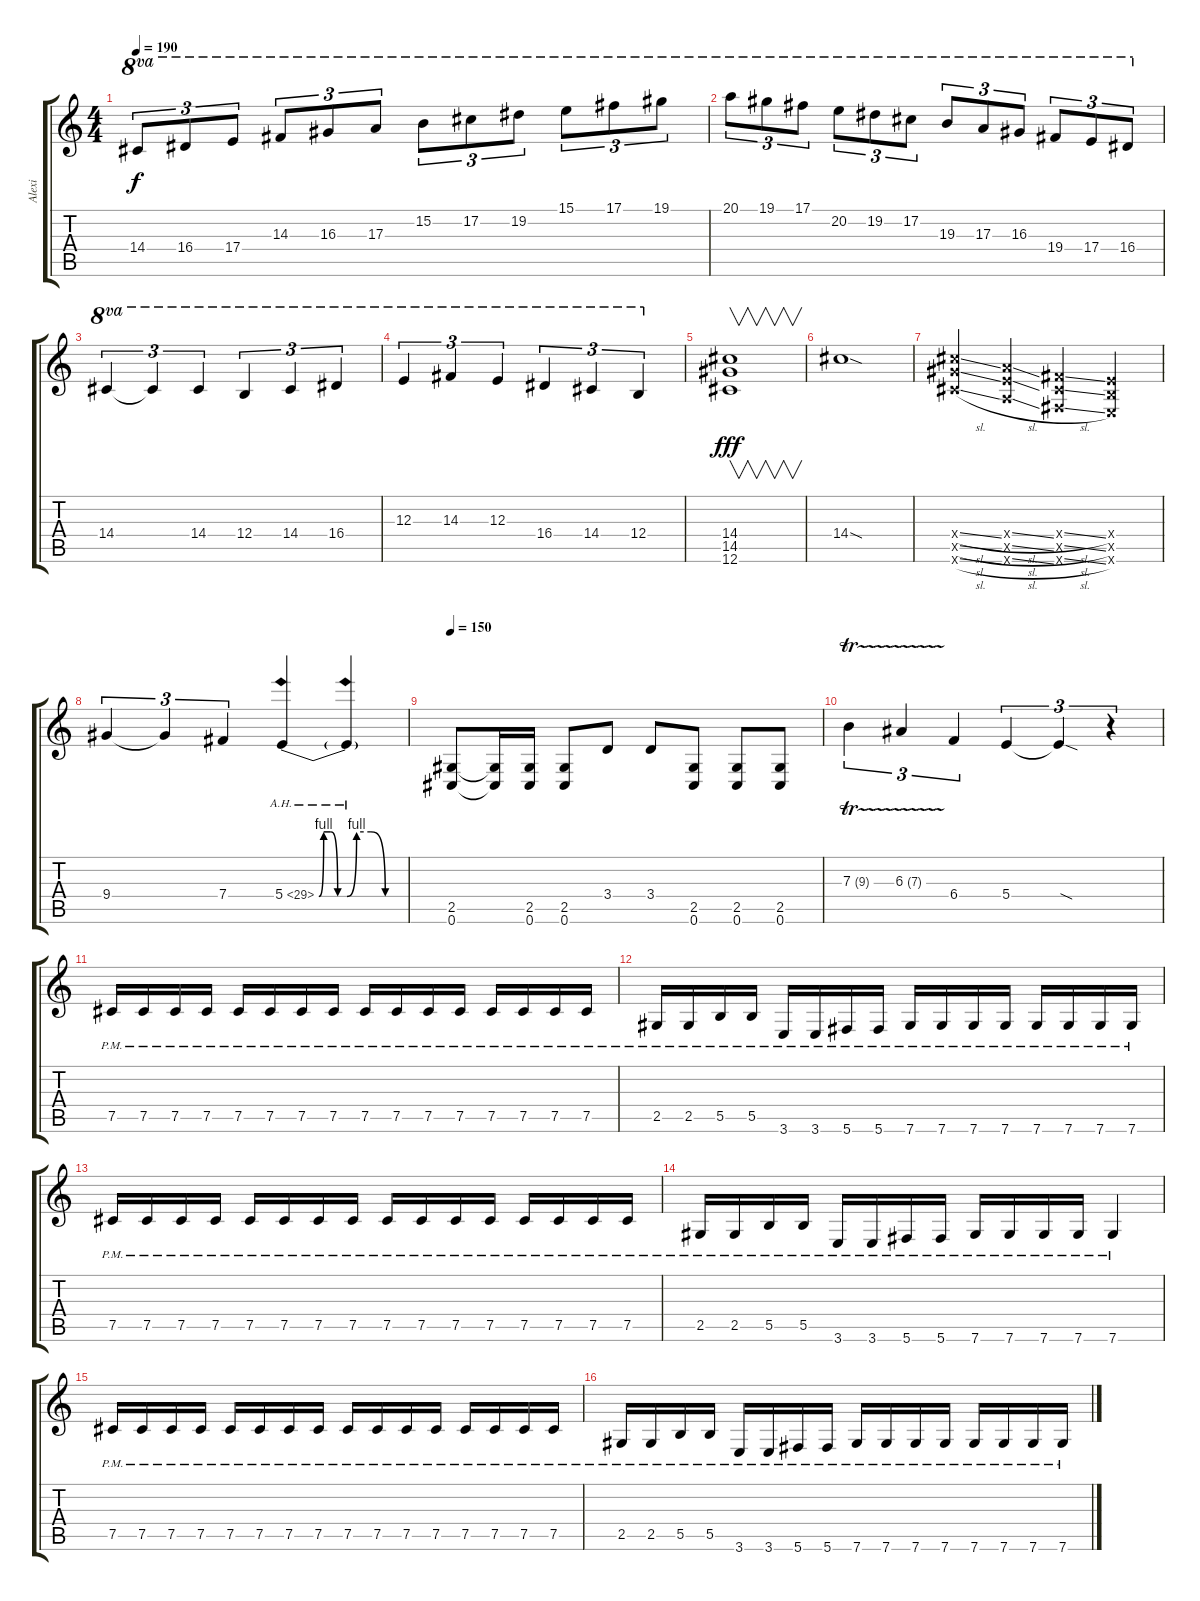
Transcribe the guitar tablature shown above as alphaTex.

\track ("Alexi" "Alexi") {instrument distortionguitar}
\staff {score tabs}
\tuning (Db4 Ab3 E3 B2 Gb2 Db2) {hide}
\ts (4 4)
\tempo 190
\clef g2
\ks c
14.4.8{tu (3 2) ot 8va dy f} 16.4.8{tu (3 2) ot 8va} 17.4.8{tu (3 2) ot 8va} 14.3.8{tu (3 2) ot 8va} 16.3.8{tu (3 2) ot 8va} 17.3.8{tu (3 2) ot 8va} 15.2.8{tu (3 2) ot 8va} 17.2.8{tu (3 2) ot 8va} 19.2.8{tu (3 2) ot 8va} 15.1.8{tu (3 2) ot 8va} 17.1.8{tu (3 2) ot 8va} 19.1.8{tu (3 2) ot 8va} |
20.1.8{tu (3 2) ot 8va} 19.1.8{tu (3 2) ot 8va} 17.1.8{tu (3 2) ot 8va} 20.2.8{tu (3 2) ot 8va} 19.2.8{tu (3 2) ot 8va} 17.2.8{tu (3 2) ot 8va} 19.3.8{tu (3 2) ot 8va} 17.3.8{tu (3 2) ot 8va} 16.3.8{tu (3 2) ot 8va} 19.4.8{tu (3 2) ot 8va} 17.4.8{tu (3 2) ot 8va} 16.4.8{tu (3 2) ot 8va} |
14.4.4{tu (3 2) ot 8va} 14.4{t}.4{tu (3 2) ot 8va} 14.4.4{tu (3 2) ot 8va} 12.4.4{tu (3 2) ot 8va} 14.4.4{tu (3 2) ot 8va} 16.4.4{tu (3 2) ot 8va} |
12.3.4{tu (3 2) ot 8va} 14.3.4{tu (3 2) ot 8va} 12.3.4{tu (3 2) ot 8va} 16.4.4{tu (3 2) ot 8va} 14.4.4{tu (3 2) ot 8va} 12.4.4{tu (3 2) ot 8va} |
(14.4 14.5 12.6).1{v dy fff} |
14.4{sod}.1 |
(14.4{sl x} 14.5{sl x} 12.6{sl x}).4 (10.4{sl x} 10.5{sl x} 8.6{sl x}).4 (7.4{sl x} 7.5{sl x} 5.6{sl x}).4 (5.4{x} 5.5{x} 3.6{x}).4 |
9.4.4{tu (3 2)} 9.4{t}.4{tu (3 2)} 7.4.4{tu (3 2)} 5.4{be (custom 0 0 10 4 25 4 40 0 60 0) ah 24}.4 5.4{be (custom 0 0 10 4 25 4 40 0 60 0) ah 24 t}.4 |
\tempo 150
(2.5 0.6).8 (2.5{t} 0.6{t}).16 (2.5 0.6).16 (2.5 0.6).8 3.4.8 3.4.8 (2.5 0.6).8 (2.5 0.6).8 (2.5 0.6).8 |
7.3{tr (9 32)}.4{tu (3 2)} 6.3{tr (7 32)}.4{tu (3 2)} 6.4.4{tu (3 2)} 5.4.4{tu (3 2)} 5.4{sod t}.4{tu (3 2)} r.4{tu (3 2)} |
7.5{pm}.16 7.5{pm}.16 7.5{pm}.16 7.5{pm}.16 7.5{pm}.16 7.5{pm}.16 7.5{pm}.16 7.5{pm}.16 7.5{pm}.16 7.5{pm}.16 7.5{pm}.16 7.5{pm}.16 7.5{pm}.16 7.5{pm}.16 7.5{pm}.16 7.5{pm}.16 |
2.5{pm}.16 2.5{pm}.16 5.5{pm}.16 5.5{pm}.16 3.6{pm}.16 3.6{pm}.16 5.6{pm}.16 5.6{pm}.16 7.6{pm}.16 7.6{pm}.16 7.6{pm}.16 7.6{pm}.16 7.6{pm}.16 7.6{pm}.16 7.6{pm}.16 7.6{pm}.16 |
7.5{pm}.16 7.5{pm}.16 7.5{pm}.16 7.5{pm}.16 7.5{pm}.16 7.5{pm}.16 7.5{pm}.16 7.5{pm}.16 7.5{pm}.16 7.5{pm}.16 7.5{pm}.16 7.5{pm}.16 7.5{pm}.16 7.5{pm}.16 7.5{pm}.16 7.5{pm}.16 |
2.5{pm}.16 2.5{pm}.16 5.5{pm}.16 5.5{pm}.16 3.6{pm}.16 3.6{pm}.16 5.6{pm}.16 5.6{pm}.16 7.6{pm}.16 7.6{pm}.16 7.6{pm}.16 7.6{pm}.16 7.6{pm}.4 |
7.5{pm}.16 7.5{pm}.16 7.5{pm}.16 7.5{pm}.16 7.5{pm}.16 7.5{pm}.16 7.5{pm}.16 7.5{pm}.16 7.5{pm}.16 7.5{pm}.16 7.5{pm}.16 7.5{pm}.16 7.5{pm}.16 7.5{pm}.16 7.5{pm}.16 7.5{pm}.16 |
2.5{pm}.16 2.5{pm}.16 5.5{pm}.16 5.5{pm}.16 3.6{pm}.16 3.6{pm}.16 5.6{pm}.16 5.6{pm}.16 7.6{pm}.16 7.6{pm}.16 7.6{pm}.16 7.6{pm}.16 7.6{pm}.16 7.6{pm}.16 7.6{pm}.16 7.6{pm}.16
